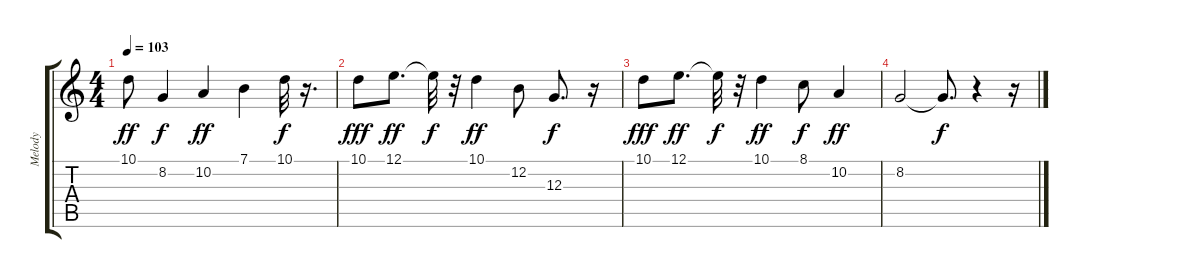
\track ("Melody" "Melody") {instrument lead6voice}
\staff {score tabs}
\tuning (E4 B3 G3 D3 A2 E2) {hide}
\ts (4 4)
\tempo 103
\clef g2
\ks c
10.1.8{dy ff} 8.2.4{dy f} 10.2.4{dy ff} 7.1.4 10.1.32{dy f} r.16{d} |
10.1.8{dy fff} 12.1.8{d dy ff} 12.1{t}.32{dy f} r.32 10.1.4{dy ff} 12.2.8 12.3.8{d dy f} r.16 |
10.1.8{dy fff} 12.1.8{d dy ff} 12.1{t}.32{dy f} r.32 10.1.4{dy ff} 8.1.8{dy f} 10.2.4{dy ff} |
8.2.2 8.2{t}.8{d dy f} r.4 r.16
